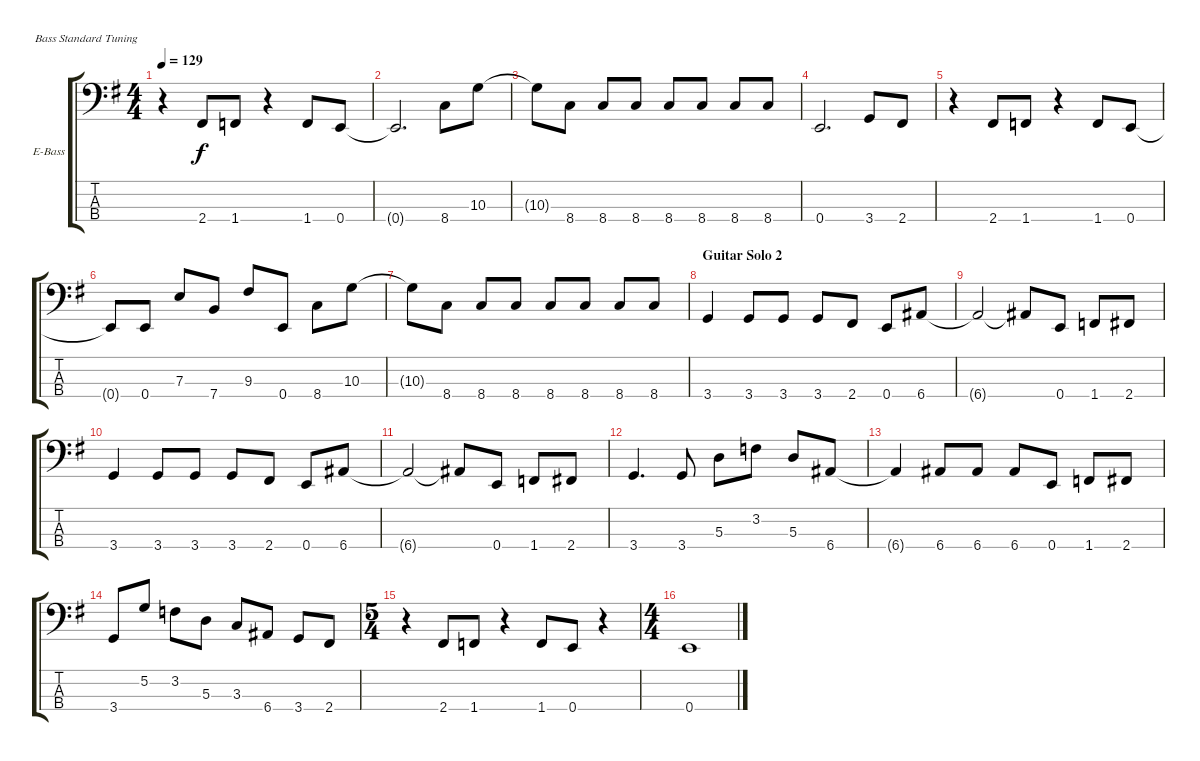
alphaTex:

\defaultSystemsLayout 4
\bracketExtendMode groupsimilarinstruments
\firstSystemTrackNameOrientation horizontal
\otherSystemsTrackNameOrientation horizontal
\track ("David Elleffson" "E-Bass") {instrument electricbassfinger}
\staff {score tabs}
\tuning (G2 D2 A1 E1)
\ts (4 4)
\tempo 129
\clef f4
\scale
0.333333
\ks g
r.4{dy f} 2.4.8 1.4.8 r.4 1.4.8 0.4.8 |
\scale
0.333333 0.4{t}.2{d} 8.4.8 10.3.8 |
\scale
0.333333 10.3{t}.8 8.4.8 8.4.8 8.4.8 8.4.8 8.4.8 8.4.8 8.4.8 |
\scale
0.333333 0.4.2{d} 3.4.8 2.4.8 |
\scale
0.333333 r.4 2.4.8 1.4.8 r.4 1.4.8 0.4.8 |
\scale
0.333333 0.4{t}.8 0.4.8 7.3.8 7.4.8 9.3.8 0.4.8 8.4.8 10.3.8 |
\scale
0.333333 10.3{t}.8 8.4.8 8.4.8 8.4.8 8.4.8 8.4.8 8.4.8 8.4.8 |
\section ("" "Guitar Solo 2")
\scale
0.333333 3.4.4 3.4.8 3.4.8 3.4.8 2.4.8 0.4.8 6.4.8 |
\scale
0.333333 6.4{t}.2 6.4{t}.8 0.4.8 1.4.8 2.4.8 |
\scale
0.333333 3.4.4 3.4.8 3.4.8 3.4.8 2.4.8 0.4.8 6.4.8 |
\scale
0.333333 6.4{t}.2 6.4{t}.8 0.4.8 1.4.8 2.4.8 |
\scale
0.333333 3.4.4{d} 3.4.8 5.3.8 3.2.8 5.3.8 6.4.8 |
\scale
0.333333 6.4{t}.4 6.4.8 6.4.8 6.4.8 0.4.8 1.4.8 2.4.8 |
\scale
0.192547 3.4.8 5.2.8 3.2.8 5.3.8 3.3.8 6.4.8 3.4.8 2.4.8 |
\ts (5 4)
\scale
0.403727 r.4 2.4.8 1.4.8 r.4 1.4.8 0.4.8 r.4 |
\ts (4 4)
\scale
0.403727 0.4.1
